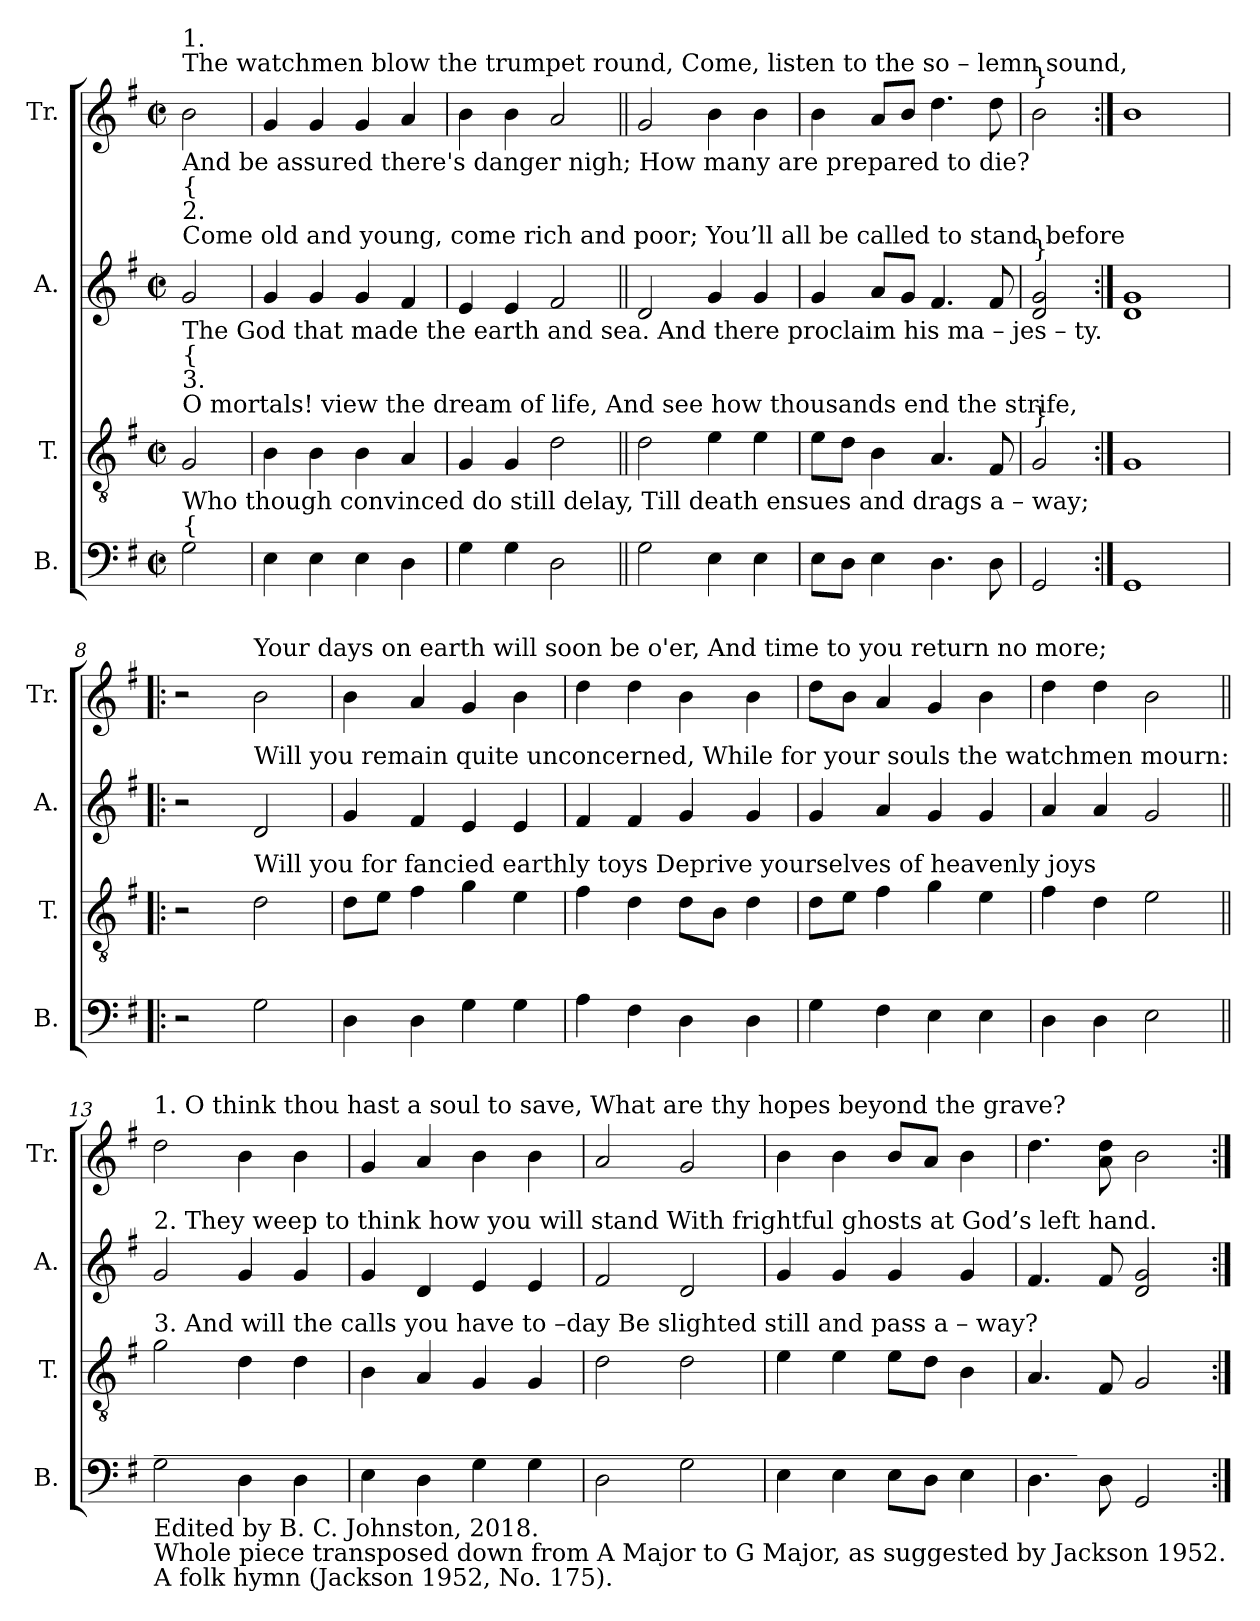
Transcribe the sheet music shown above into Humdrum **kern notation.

**kern	**kern	**kern	**kern
*part4	*part3	*part2	*part1
*staff4	*staff3	*staff2	*staff1
*I"B.	*I"T.	*I"A.	*I"Tr.
*I'B.	*I'T.	*I'A.	*I'Tr.
*clefF4	*clefGv2	*clefG2	*clefG2
*k[f#]	*k[f#]	*k[f#]	*k[f#]
*M2/2	*M2/2	*M2/2	*M2/2
*met(c|)	*met(c|)	*met(c|)	*met(c|)
*MM110	*MM110	*MM110	*MM110
=1	=1	=1	=1
!	!	!	!LO:TX:a:t=The watchmen blow the trumpet round, Come, listen to  the  so – lemn sound,
!	!	!	!LO:TX:b:t=And be assured  there's danger nigh;  How many  are      prepared     to      die?
!	!	!	!LO:TX:a:t=1.
!	!	!	!LO:TX:b:t={
!	!	!LO:TX:a:t=Come old and young, come rich and poor; You’ll all be called to stand before	!
!	!	!LO:TX:b:t=The God that made the earth and sea. And there proclaim his  ma  – jes  – ty.	!
!	!	!LO:TX:a:t=2.	!
!	!	!LO:TX:b:t={	!
!	!LO:TX:a:t=O mortals! view the dream of life,  And see how thousands    end    the   strife,	!	!
!	!LO:TX:b:t=Who though convinced do still delay,  Till death ensues  and    drags  a  –  way;	!	!
!	!LO:TX:a:t=3.	!	!
!	!LO:TX:b:t={	!	!
2G!\	2G!/	2g!/	2b!\
=2	=2	=2	=2
4E!\	4B!\	4g!/	4g!/
4E!\	4B!\	4g!/	4g!/
4E!\	4B!\	4g!/	4g!/
4D!\	4A!/	4f#!/	4a!/
=3	=3	=3	=3
4G!\	4G!/	4e!/	4b!\
4G!\	4G!/	4e!/	4b!\
2D!\	2d!\	2f#!/	2a!/
=4||	=4||	=4||	=4||
2G!\	2d!\	2d!/	2g!/
4E!\	4e!\	4g!/	4b!\
4E!\	4e!\	4g!/	4b!\
=5	=5	=5	=5
8E!\L	8e!\L	4g!/	4b!\
8D!\J	8d!\J	.	.
4E!\	4B!\	8a!/L	8a!/L
.	.	8g!/J	8b!/J
4.D!\	4.A!/	4.f#!/	4.dd!\
8D!\	8F#!/	8f#!/	8dd!\
=6	=6	=6	=6
!	!	!	!LO:TX:a:t=}
!	!	!LO:TX:a:t=}	!
!	!LO:TX:a:t=}	!	!
2GG!/	2G!/	2d!/ 2g!/	2b!\
=7:|!	=7:|!	=7:|!	=7:|!
1GG!	1G!	1d! 1g!	1b!
=8!|:	=8!|:	=8!|:	=8!|:
2r	2r	2r	2r
!	!	!	!LO:TX:a:t=Your days on earth  will  soon be  o'er,  And   time  to  you return  no  more;
!	!	!LO:TX:a:t=Will you remain quite unconcerned, While for your souls the watchmen mourn&colon;	!
!	!LO:TX:a:t=Will    you  for   fancied  earthly  toys    Deprive yourselves of heavenly joys	!	!
2G!\	2d!\	2d!/	2b!\
=9	=9	=9	=9
4D!\	8d!\L	4g!/	4b!\
.	8e!\J	.	.
4D!\	4f#!\	4f#!/	4a!/
4G!\	4g!\	4e!/	4g!/
4G!\	4e!\	4e!/	4b!\
=10	=10	=10	=10
4A!\	4f#!\	4f#!/	4dd!\
4F#!\	4d!\	4f#!/	4dd!\
4D!\	8d!\L	4g!/	4b!\
.	8B!\J	.	.
4D!\	4d!\	4g!/	4b!\
=11	=11	=11	=11
4G!\	8d!\L	4g!/	8dd!\L
.	8e!\J	.	8b!\J
4F#!\	4f#!\	4a!/	4a!/
4E!\	4g!\	4g!/	4g!/
4E!\	4e!\	4g!/	4b!\
=12	=12	=12	=12
4D!\	4f#!\	4a!/	4dd!\
4D!\	4d!\	4a!/	4dd!\
2E!\	2e!\	2g!/	2b!\
=13||	=13||	=13||	=13||
!	!	!	!LO:TX:a:t=1. O  think  thou hast  a  soul  to save,  What  are  thy  hopes  beyond  the  grave?
!	!	!LO:TX:a:t=2. They weep to think how you will stand With frightful ghosts at God’s left hand.	!
!	!LO:TX:a:t=3. And  will the calls  you have to –day    Be   slighted     still    and    pass  a – way?	!	!
!LO:TX:a:t=____________________________________________________________________________	!	!	!
!LO:TX:b:t=Edited by B. C. Johnston, 2018.	!	!	!
!LO:TX:b:t=Whole piece transposed down from A Major to G Major, as suggested by Jackson 1952.	!	!	!
!LO:TX:b:t=A folk hymn (Jackson 1952, No. 175).	!	!	!
2G!\	2g!\	2g!/	2dd!\
4D!\	4d!\	4g!/	4b!\
4D!\	4d!\	4g!/	4b!\
=14	=14	=14	=14
4E!\	4B!\	4g!/	4g!/
4D!\	4A!/	4d!/	4a!/
4G!\	4G!/	4e!/	4b!\
4G!\	4G!/	4e!/	4b!\
=15	=15	=15	=15
2D!\	2d!\	2f#!/	2a!/
2G!\	2d!\	2d!/	2g!/
=16	=16	=16	=16
4E!\	4e!\	4g!/	4b!\
4E!\	4e!\	4g!/	4b!\
8E!\L	8e!\L	4g!/	8b!/L
8D!\J	8d!\J	.	8a!/J
4E!\	4B!\	4g!/	4b!\
=17	=17	=17	=17
4.D!\	4.A!/	4.f#!/	4.dd!\
8D!\	8F#!/	8f#!/	8a!\ 8dd!\
2GG!/	2G!/	2d!/ 2g!/	2b!\
=:|!	=:|!	=:|!	=:|!
*-	*-	*-	*-
